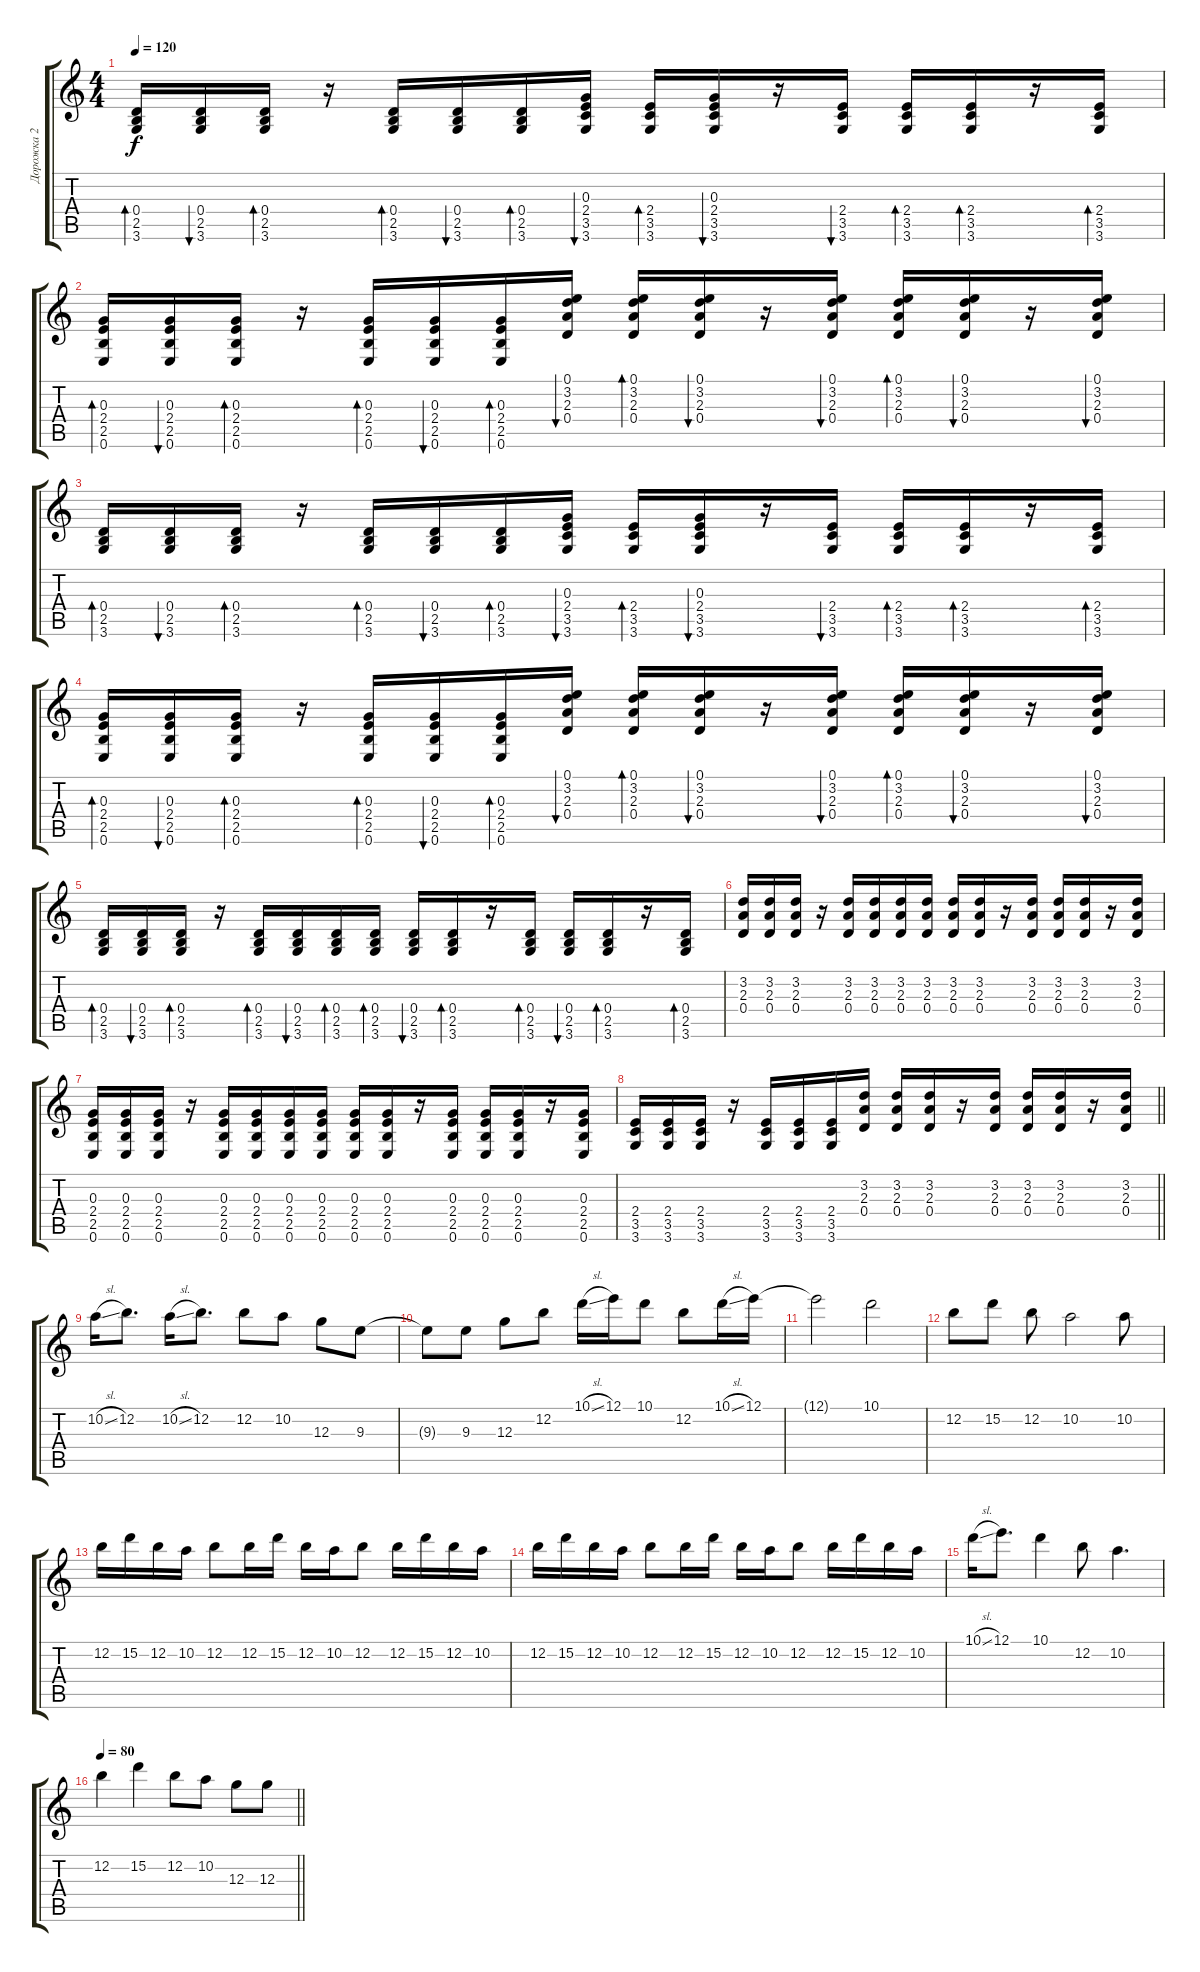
\track ("Дорожка 2" "Дорожка 2") {instrument acousticguitarsteel}
\staff {score tabs}
\tuning (E4 B3 G3 D3 A2 E2) {hide}
\ts (4 4)
\tempo 120
\clef g2
\ks c
(0.4 2.5 3.6).16{bd 60 dy f volume 8} (0.4 2.5 3.6).16{bu 60} (0.4 2.5 3.6).16{bd 60} r.16 (0.4 2.5 3.6).16{bd 60} (0.4 2.5 3.6).16{bu 60} (0.4 2.5 3.6).16{bd 60} (0.3 2.4 3.5 3.6).16{bu 60} (2.4 3.5 3.6).16{bd 60} (0.3 2.4 3.5 3.6).16{bu 60} r.16 (2.4 3.5 3.6).16{bu 60} (2.4 3.5 3.6).16{bd 60} (2.4 3.5 3.6).16{bd 60} r.16 (2.4 3.5 3.6).16{bd 60} |
(0.3 2.4 2.5 0.6).16{bd 60} (0.3 2.4 2.5 0.6).16{bu 60} (0.3 2.4 2.5 0.6).16{bd 60} r.16 (0.3 2.4 2.5 0.6).16{bd 60} (0.3 2.4 2.5 0.6).16{bu 60} (0.3 2.4 2.5 0.6).16{bd 60} (0.1 3.2 2.3 0.4).16{bu 60} (0.1 3.2 2.3 0.4).16{bd 60} (0.1 3.2 2.3 0.4).16{bu 60} r.16 (0.1 3.2 2.3 0.4).16{bu 60} (0.1 3.2 2.3 0.4).16{bd 60} (0.1 3.2 2.3 0.4).16{bu 60} r.16 (0.1 3.2 2.3 0.4).16{bu 60} |
(0.4 2.5 3.6).16{bd 60} (0.4 2.5 3.6).16{bu 60} (0.4 2.5 3.6).16{bd 60} r.16 (0.4 2.5 3.6).16{bd 60} (0.4 2.5 3.6).16{bu 60} (0.4 2.5 3.6).16{bd 60} (0.3 2.4 3.5 3.6).16{bu 60} (2.4 3.5 3.6).16{bd 60} (0.3 2.4 3.5 3.6).16{bu 60} r.16 (2.4 3.5 3.6).16{bu 60} (2.4 3.5 3.6).16{bd 60} (2.4 3.5 3.6).16{bd 60} r.16 (2.4 3.5 3.6).16{bd 60} |
(0.3 2.4 2.5 0.6).16{bd 60} (0.3 2.4 2.5 0.6).16{bu 60} (0.3 2.4 2.5 0.6).16{bd 60} r.16 (0.3 2.4 2.5 0.6).16{bd 60} (0.3 2.4 2.5 0.6).16{bu 60} (0.3 2.4 2.5 0.6).16{bd 60} (0.1 3.2 2.3 0.4).16{bu 60} (0.1 3.2 2.3 0.4).16{bd 60} (0.1 3.2 2.3 0.4).16{bu 60} r.16 (0.1 3.2 2.3 0.4).16{bu 60} (0.1 3.2 2.3 0.4).16{bd 60} (0.1 3.2 2.3 0.4).16{bu 60} r.16 (0.1 3.2 2.3 0.4).16{bu 60} |
(0.4 2.5 3.6).16{bd 60} (0.4 2.5 3.6).16{bu 60} (0.4 2.5 3.6).16{bd 60} r.16 (0.4 2.5 3.6).16{bd 60} (0.4 2.5 3.6).16{bu 60} (0.4 2.5 3.6).16{bd 60} (0.4 2.5 3.6).16{bd 60} (0.4 2.5 3.6).16{bu 60} (0.4 2.5 3.6).16{bd 60} r.16 (0.4 2.5 3.6).16{bd 60} (0.4 2.5 3.6).16{bu 60} (0.4 2.5 3.6).16{bd 60} r.16 (0.4 2.5 3.6).16{bd 60} |
(3.2 2.3 0.4).16 (3.2 2.3 0.4).16 (3.2 2.3 0.4).16 r.16 (3.2 2.3 0.4).16 (3.2 2.3 0.4).16 (3.2 2.3 0.4).16 (3.2 2.3 0.4).16 (3.2 2.3 0.4).16 (3.2 2.3 0.4).16 r.16 (3.2 2.3 0.4).16 (3.2 2.3 0.4).16 (3.2 2.3 0.4).16 r.16 (3.2 2.3 0.4).16 |
(0.3 2.4 2.5 0.6).16 (0.3 2.4 2.5 0.6).16 (0.3 2.4 2.5 0.6).16 r.16 (0.3 2.4 2.5 0.6).16 (0.3 2.4 2.5 0.6).16 (0.3 2.4 2.5 0.6).16 (0.3 2.4 2.5 0.6).16 (0.3 2.4 2.5 0.6).16 (0.3 2.4 2.5 0.6).16 r.16 (0.3 2.4 2.5 0.6).16 (0.3 2.4 2.5 0.6).16 (0.3 2.4 2.5 0.6).16 r.16 (0.3 2.4 2.5 0.6).16 |
\barLineRight lightlight
(2.4 3.5 3.6).16 (2.4 3.5 3.6).16 (2.4 3.5 3.6).16 r.16 (2.4 3.5 3.6).16 (2.4 3.5 3.6).16 (2.4 3.5 3.6).16 (3.2 2.3 0.4).16 (3.2 2.3 0.4).16 (3.2 2.3 0.4).16 r.16 (3.2 2.3 0.4).16 (3.2 2.3 0.4).16 (3.2 2.3 0.4).16 r.16 (3.2 2.3 0.4).16 |
10.2{sl}.16{volume 16} 12.2.8{d} 10.2{sl}.16 12.2.8{d} 12.2.8 10.2.8 12.3.8 9.3.8 |
9.3{t}.8 9.3.8 12.3.8 12.2.8 10.1{sl}.16 12.1.16 10.1.8 12.2.8 10.1{sl}.16 12.1.16 |
12.1{t}.2 10.1.2 |
12.2.8 15.2.8 12.2.8 10.2.2 10.2.8 |
12.2.16 15.2.16 12.2.16 10.2.16 12.2.8 12.2.16 15.2.16 12.2.16 10.2.16 12.2.8 12.2.16 15.2.16 12.2.16 10.2.16 |
12.2.16 15.2.16 12.2.16 10.2.16 12.2.8 12.2.16 15.2.16 12.2.16 10.2.16 12.2.8 12.2.16 15.2.16 12.2.16 10.2.16 |
10.1{sl}.16 12.1.8{d} 10.1.4 12.2.8 10.2.4{d} |
\tempo 80
\barLineRight lightlight
12.2.4 15.2.4 12.2.8 10.2.8 12.3.8 12.3.8
